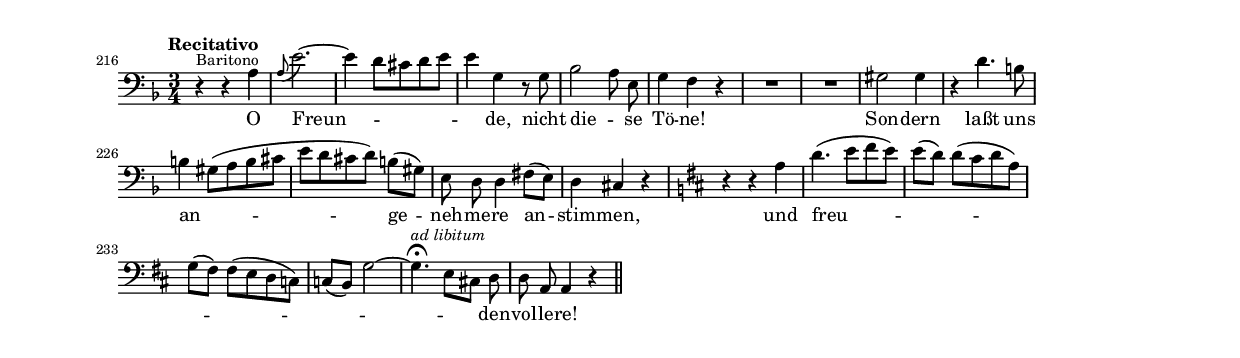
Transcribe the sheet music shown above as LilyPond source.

% DO NOT EDIT this file manually; it is automatically
% generated from Documentation/snippets/new
% Make any changes in Documentation/snippets/new/
% and then run scripts/auxiliar/makelsr.py
%
% This file is in the public domain.
%% Note: this file works from version 2.13.47
\version "2.14.0"

#(set-global-staff-size 15)
\paper {
  ragged-right = ##t
  line-width = 17\cm
  indent = 0\cm
}

\header {
  lsrtags = "headwords"
  texidoc = ""
  doctitle = "headword"
} % begin verbatim


\layout {
  \context {
    \Score
    \override PaperColumn #'keep-inside-line = ##t
    \override NonMusicalPaperColumn #'keep-inside-line = ##t
  }
}

% L. van Beethoven. Symphony No. 9 in D minor, op.125; Finale
% mm. 216 -- 236
% Text: F. von Schiller

\score {
  \new Staff \relative c' {
    \set Score.currentBarNumber = 216
    \bar ""  % make first bar number be shown
    \clef bass \key d \minor \time 3/4
    % \tempo "Presto"
    % \compressFullBarRests  R2.*8
    \tempo "Recitativo"
    \autoBeamOff
    r4^\markup { \small Baritono } r a
    \appoggiatura a8 e'2. ~
    e4 d8[ cis d e]
    e4 g, r8 g
    bes2 a8 e
    g4 f r
    R2.*2
    gis2 gis4
    r4 d'4. b8
    b4 gis8([ a b cis]
    e8[ d cis d)] b([ gis)]
    e8 d d4 fis8([ e)]
    d4 cis r
    \key d \major
    r4 r a'
    d4.( e8[ fis e)]
    e([ d)] d([ cis d a)]
    g8([ fis)] fis([ e d c)]
    c8([ b)] g'2~
    \once \override Script #'outside-staff-priority = #1 % put fermata closer to staff
    g4.\fermata ^\markup { \small \italic "ad libitum" } e8[ cis!] d
    d8 a a4 r \bar "||"

    % \time 4/4 \tempo "Allegro assai"
    % R1
    % e''4^\f d r2
    % R1
    % e4( ^\f d2) a8([ g)]
  }
  \addlyrics {
    O Freun -- _ _ de, nicht die -- _ se Tö -- ne!
    Son -- dern laßt uns an -- _ ge -- neh -- me -- re an -- stim -- men,
    und freu -- _ _ _ _ _ _ _ den -- vol -- le -- re!
    % Freu -- de, Freu -- de,__
  }
}

